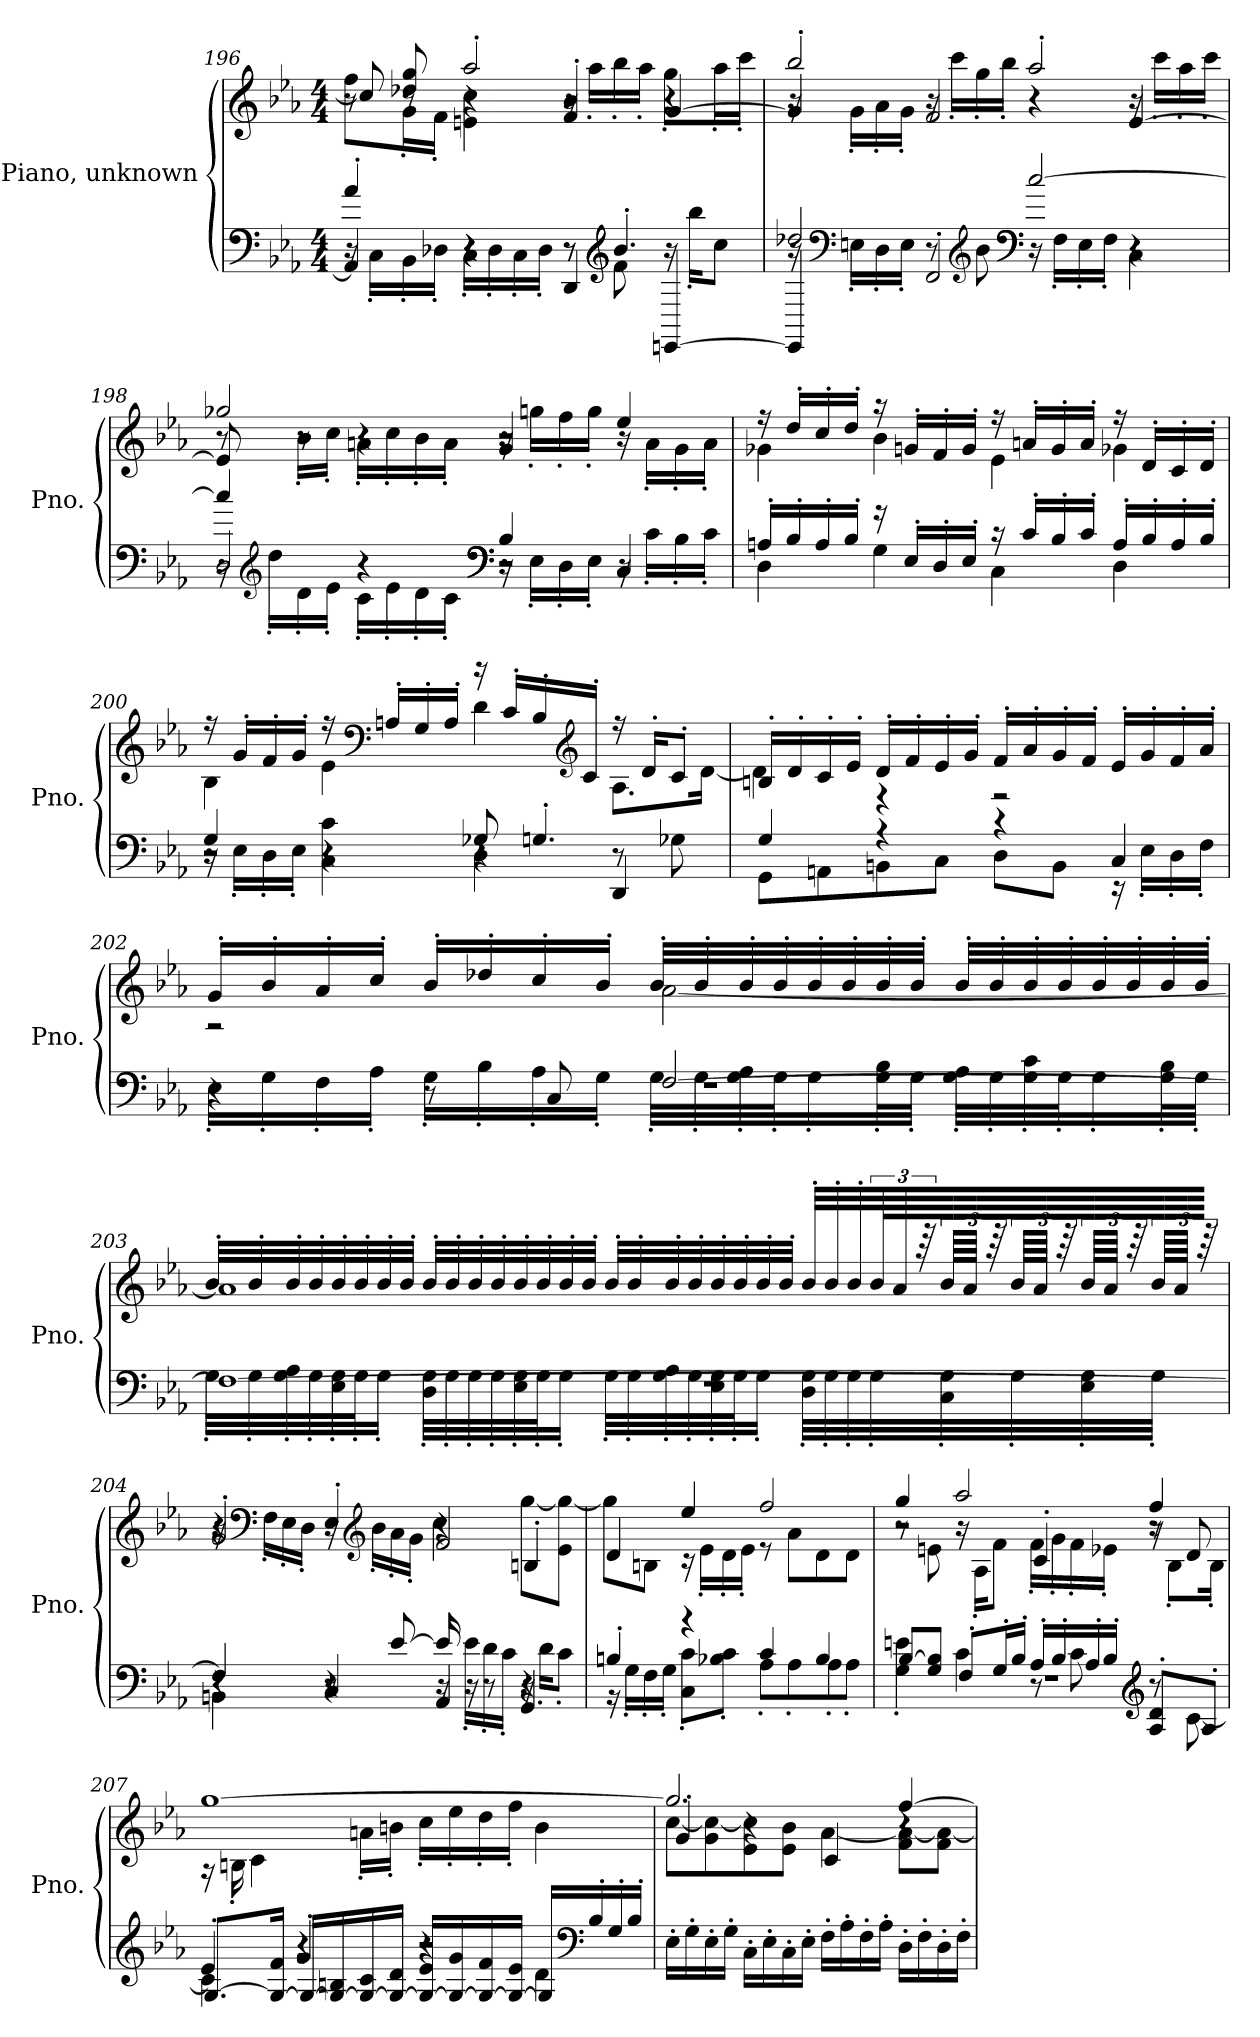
**kern	**kern
*part1	*part1
*staff2	*staff1
*I"Piano, unknown	*
*I'Pno.	*
*clefF4	*clefG2
*k[b-e-a-]	*k[b-e-a-]
*M4/4	*M4/4
=196	=196
*^	*^
*	*^	*	*^
4a-'/	16r	4AA-/]	8r	8ff\L	8cc/]
.	16C'\LL	.	.	.	.
.	16BB-'\	.	8dd-X/ 8gg/	16g'\L	8r
.	16D-X'\JJ	.	.	16f'\JJ	.
4r	16C'\LL	4r	2aa-'/	4en\ 4cc\	4r
.	16D-'\	.	.	.	.
.	16C'\	.	.	.	.
.	16D-'\JJ	.	.	.	.
8r	8r	4DD/	.	16r	4f/' 4b-/'
.	.	.	.	16aa-'\LL	.
*clefG2	*	*	*	*	*
4.b-'/	8f\	.	.	16bb-'\	.
.	.	.	.	16aa-'\JJ	.
.	16r	[4EEn/	4r	8gg'\L	[4g/
.	16bb-'\KL	.	.	.	.
.	8cc\J	.	.	16aa-'\L	.
.	.	.	.	16ccc'\JJ	.
!!LO:PB:g=z	!!	!!
=197	=197	=197	=197	=197	=197
2dd-X/	16r	4EE/]	2bb-'/	16r	4g/]
*clefF4	*	*	*	*	*
.	16En'\LL	.	.	16g'\LL	.
.	16D'\	.	.	16a-'\	.
.	16E'\JJ	.	.	16g'\JJ	.
.	8r	2FF'/	.	16r	2f/
.	.	.	.	16ccc'\LL	.
*clefG2	*	*	*	*	*
.	8b-\	.	.	16gg'\	.
.	.	.	.	16bb-'\JJ	.
*clefF4	*	*	*	*	*
[2cc/	16r	.	2aa-'/	4r	.
.	16F'\LL	.	.	.	.
.	16E'\	.	.	.	.
.	16F'\JJ	.	.	.	.
.	4C\	4r	.	16r	[4e-/
.	.	.	.	16ccc'\LL	.
.	.	.	.	16aa-'\	.
.	.	.	.	16ccc'\JJ	.
=198	=198	=198	=198	=198	=198
4cc/]	16r	2D/	2gg-X/	8r	8e-/]
*clefG2	*	*	*	*	*
.	16dd'\LL	.	.	.	.
.	16d'\	.	.	16b-'\LL	8r
.	16e-'\JJ	.	.	16cc'\JJ	.
4r	16c'\LL	.	.	16an'\LL	4r
.	16e-'\	.	.	16cc'\	.
.	16d'\	.	.	16b-'\	.
.	16c'\JJ	.	.	16a'\JJ	.
*clefF4	*	*	*	*	*
2r	16r	4B-/	4g/	16r	2r
.	16E-'\LL	.	.	16ggn'\LL	.
.	16D'\	.	.	16ff'\	.
.	16E-'\JJ	.	.	16gg'\JJ	.
.	16r	4C/	4ee-/	16r	.
.	16c'\LL	.	.	16a'\LL	.
.	16B-'\	.	.	16g'\	.
.	16c'\JJ	.	.	16a'\JJ	.
*	*v	*v	*	*	*
*	*	*	*v	*v
!!LO:LB:g=z
=199	=199	=199	=199
16An'/LL	4D\	16r	4g-X\
16B-'/	.	16dd'/LL	.
16A'/	.	16cc'/	.
16B-'/JJ	.	16dd'/JJ	.
16r	4G\	16r	4b-\
16E-'/LL	.	16gn'/LL	.
16D'/	.	16f'/	.
16E-'/JJ	.	16g'/JJ	.
16r	4C\	16r	4e-\
16c'/LL	.	16an'/LL	.
16B-'/	.	16g'/	.
16c'/JJ	.	16a'/JJ	.
16A'/LL	4D\	16r	4g-X\
16B-'/	.	16d'/LL	.
16A'/	.	16c'/	.
16B-'/JJ	.	16d'/JJ	.
=200	=200	=200	=200
*	*^	*	*
4G/	16r	2r	16r	4B-\
.	16E-'\LL	.	16g'/LL	.
.	16D'\	.	16f'/	.
.	16E-'\JJ	.	16g'/JJ	.
4r	4C\ 4c\	.	16r	4e-\
*	*	*	*clefF4	*
.	.	.	16An'/LL	.
.	.	.	16G'/	.
.	.	.	16A'/JJ	.
8G-X/	4D\	4r	16r	4d\
.	.	.	16c'/LL	.
4.Gn'/	.	.	16B-'/	.
*	*	*	*clefG2	*
.	.	.	16c'/JJ	.
.	8r	4DD/	16r	8.A\L
.	.	.	16d'/KL	.
.	8G-X\	.	8c'/J	.
.	.	.	.	[16d\Jk
*	*v	*v	*	*
!!LO:LB:g=z	!!
=201	=201	=201	=201
4G/	8GG\L	16Bn'/LL	4d\]
.	.	16d'/	.
.	8AAn\	16c'/	.
.	.	16e-'/JJ	.
4r	8BBn\	16d'/LL	4r
.	.	16f'/	.
.	8C\J	16e-'/	.
.	.	16g'/JJ	.
4r	8D\L	16f'/LL	2r
.	.	16a-'/	.
.	8BB\J	16g'/	.
.	.	16f'/JJ	.
4C/	16r	16e-'/LL	.
.	16E-'\LL	16g'/	.
.	16D'\	16f'/	.
.	16F'\JJ	16a-'/JJ	.
=202	=202	=202	=202
*	*^	*	*
1r	16E-'\LL	4r	16g'/LL	2r
.	16G'\	.	16b-'/	.
.	16F'\	.	16a-'/	.
.	16A-'\JJ	.	16cc'/JJ	.
.	16G'\LL	8r	16b-'/LL	.
.	16B-'\	.	16dd-X'/	.
.	16A-'\	8C/	16cc'/	.
.	16G'\JJ	.	16b-'/JJ	.
.	32G'\LLL	[2F/	32b-'/LLL	[2a-\
.	32G'\	.	32b-'/	.
.	32G\' 32A-\'	.	32b-'/	.
.	32G'\J	.	32b-'/	.
.	16G'\	.	32b-'/	.
.	.	.	32b-'/	.
.	32G\' 32B-\'L	.	32b-'/	.
.	32G'\JJJ	.	32b-'/JJJ	.
.	32G\' 32A-\'LLL	.	32b-'/LLL	.
.	32G'\	.	32b-'/	.
.	32G\' 32c\'	.	32b-'/	.
.	32G'\J	.	32b-'/	.
.	16G'\	.	32b-'/	.
.	.	.	32b-'/	.
.	32G\' 32B-\'L	.	32b-'/	.
.	32G'\JJJ	.	32b-'/JJJ	.
!!LO:LB:g=z	!!
=203	=203	=203	=203	=203
1r	32G'\LLL	1F_	32b-'/LLL	1a-]
.	32G'\	.	32b-'/	.
.	32G\' 32A-\'	.	32b-'/	.
.	32G'\	.	32b-'/	.
.	32E-\' 32G\'	.	32b-'/	.
.	32G'\J	.	32b-'/	.
.	16G'\JJ	.	32b-'/	.
.	.	.	32b-'/JJJ	.
.	32D\' 32G\'LLL	.	32b-'/LLL	.
.	32G'\	.	32b-'/	.
.	32G'\	.	32b-'/	.
.	32G'\	.	32b-'/	.
.	32E-\' 32G\'	.	32b-'/	.
.	32G'\J	.	32b-'/	.
.	16G'\JJ	.	32b-'/	.
.	.	.	32b-'/JJJ	.
.	32G'\LLL	.	32b-'/LLL	.
.	32G'\	.	32b-'/	.
.	32G\' 32A-\'	.	32b-'/	.
.	32G'\	.	32b-'/	.
.	32E-\' 32G\'	.	32b-'/	.
.	32G'\J	.	32b-'/	.
.	16G'\JJ	.	32b-'/	.
.	.	.	32b-'/JJJ	.
.	32D\' 32G\'LLL	.	32b-'/LLL	.
.	32G'\	.	32b-'/	.
.	32G'\	.	32b-'/	.
.	32G'\	.	96b-/L	.
.	.	.	96a-/JJJJ	.
.	.	.	96r	.
.	32C\' 32G\'	.	96b-/LLLL	.
.	.	.	96a-/JJJJ	.
.	.	.	96r	.
.	32G'\	.	96b-/LLLL	.
.	.	.	96a-/JJJJ	.
.	.	.	96r	.
.	32E-\' 32G\'	.	96b-/LLLL	.
.	.	.	96a-/JJJJ	.
.	.	.	96r	.
.	32G'\JJJ	.	96b-/LLLL	.
.	.	.	96a-/JJJJ	.
.	.	.	96r	.
!!LO:LB:g=z
=204	=204	=204	=204	=204
*	*	*	*	*^
4r	4BBn\	4F/]	2g'/	16r	4r
*	*	*	*clefF4	*	*
.	.	.	.	16F'\LL	.
.	.	.	.	16E-'\	.
.	.	.	.	16D'\JJ	.
8r	4r	4C/	.	16r	4E-'/
*	*	*	*clefG2	*	*
.	.	.	.	16b-'\LL	.
[8e-/	.	.	.	16a-'\	.
.	.	.	.	16g'\JJ	.
16e-/]	16r	4AA-/	2f/	4cc\	4r
16r	16e-'\LL	.	.	.	.
8r	16d'\	.	.	.	.
.	16c'\JJ	.	.	.	.
4r	16r	4GG/	.	[8gg\L	4Bn'/
.	16d'\KL	.	.	.	.
.	8c'\J	.	.	8e-\ 8gg\_J	.
*	*v	*v	*	*	*
*	*	*	*v	*v
=205	=205	=205	=205
4Bn'/	16r	4d/	8gg\L]
.	16G'\LL	.	.
.	16F'\	.	8Bn\J
.	16G'\JJ	.	.
4r	8C\' 8c\'L	4ee-/	16r
.	.	.	16e-'\LL
.	8B-X\' 8c\'J	.	16d'\
.	.	.	16e-'\JJ
4c/	8A-'\L	2ff/	8r
.	8A-'\	.	8a-\L
4B-/	8A-'\	.	8d\
.	8A-'\J	.	8d\J
!!LO:LB:g=z
=206	=206	=206	=206
*	*^	*	*^
1r	4G\' 4en\'	[8B-/L	4gg/	8r	2r
.	.	8G/ 8B-/]J	.	8en\	.
.	4c\	8F'/L	2aa-/	16r	.
.	.	.	.	16A-'\KL	.
.	.	16G'/L	.	8f\J	.
.	.	16B-'/JJ	.	.	.
.	8r	16A-'/LL	.	16f'\LL	4c'/
.	.	16B-'/	.	16g'\	.
.	8c\	16A-'/	.	16f'\	.
.	.	16B-'/JJ	.	16e-X'\JJ	.
*clefG2	*	*	*	*	*
.	8r	8A-/' 8d/'L	4ff/	16r	8r
.	.	.	.	8B-'\L	.
.	[8c\	8A-'/J	.	.	8d/
.	.	.	.	16B-'\Jk	.
*	*	*	*	*v	*v
=207	=207	=207	=207	=207
4e-'/	4c\]	[8.G/L	[1gg	16r
.	.	.	.	16Bn'\
.	.	.	.	4c\
.	.	16G/_ 16f/Jk	.	.
4g'/	4r	16G/LL_	.	.
.	.	16G/_ 16Bn/	.	.
.	.	16G/_ 16c/	.	16an'\LL
.	.	16G/_ 16d/JJ	.	16bn'\JJ
2r	4r	16G/_ 16e-/LL	.	16cc'\LL
.	.	16G/_ 16g/	.	16ee-'\
.	.	16G/_ 16f/	.	16dd'\
.	.	16G/_ 16e-/JJ	.	16ff'\JJ
.	4d\	16G/LL]	.	4b\
*clefF4	*	*	*	*
.	.	16B'/	.	.
.	.	16G'/	.	.
.	.	16B'/JJ	.	.
*v	*v	*v	*	*
!!LO:PB:g=z
=208	=208	=208
*	*	*^
16E-'\LL	2.gg/]	[8cc\L	4g'/
16G'\	.	.	.
16E-'\	.	8g\ 8cc\_	.
16G'\JJ	.	.	.
16C'\LL	.	8e-\ 8cc\]	4r
16E-'\	.	.	.
16C'\	.	8e-\ 8b-\J	.
16E-'\JJ	.	.	.
16F'\LL	.	[4a-\	4c/
16A-'\	.	.	.
16F'\	.	.	.
16A-'\JJ	.	.	.
16D'\LL	[4ff/	8f\ 8a-\_L	4r
16F'\	.	.	.
16D'\	.	8f\ 8a-\_J	.
16F'\JJ	.	.	.
*	*v	*v	*v
=	=
*-	*-
